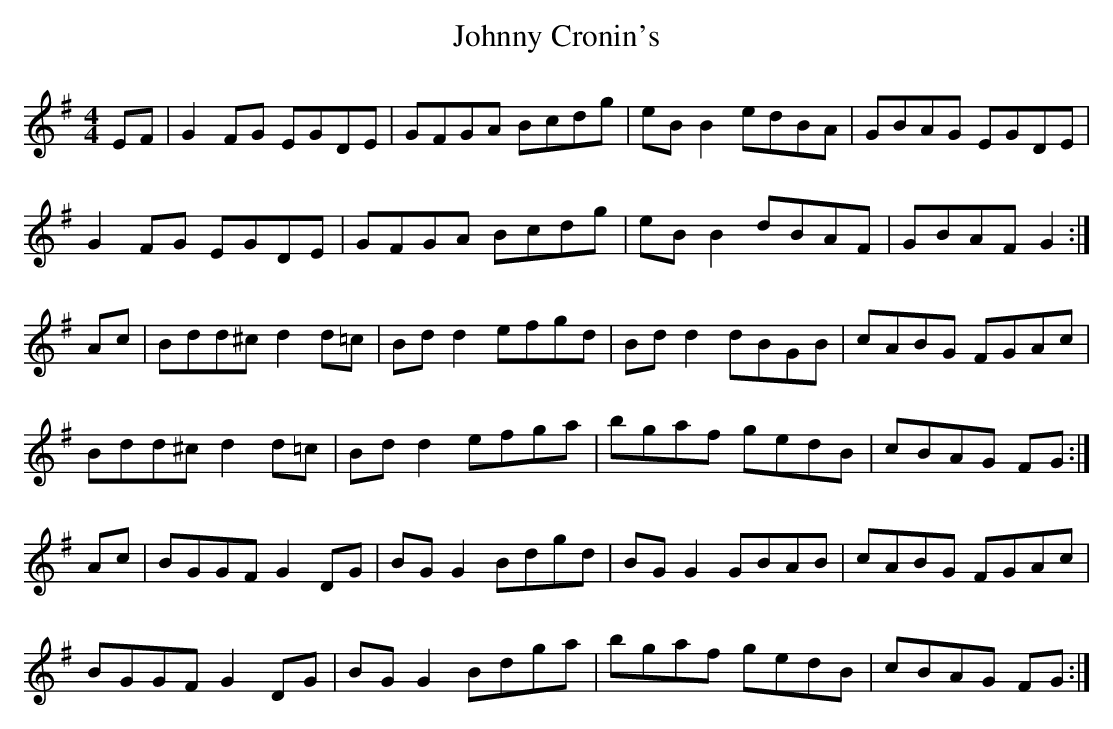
X:1
T: Johnny Cronin's
M: 4/4
L: 1/8
K: G
EF | G2 FG EGDE | GFGA Bcdg | eB B2 edBA | GBAG EGDE |
G2 FG EGDE | GFGA Bcdg | eB B2 dBAF | GBAF G2 :|
Ac | Bdd^c d2 d=c | Bd d2 efgd | Bd d2 dBGB | cABG FGAc |
Bdd^c d2 d=c | Bd d2 efga | bgaf gedB | cBAG FG :|
Ac | BGGF G2 DG | BG G2 Bdgd | BG G2 GBAB | cABG FGAc |
BGGF G2 DG | BG G2 Bdga | bgaf gedB | cBAG FG :|
